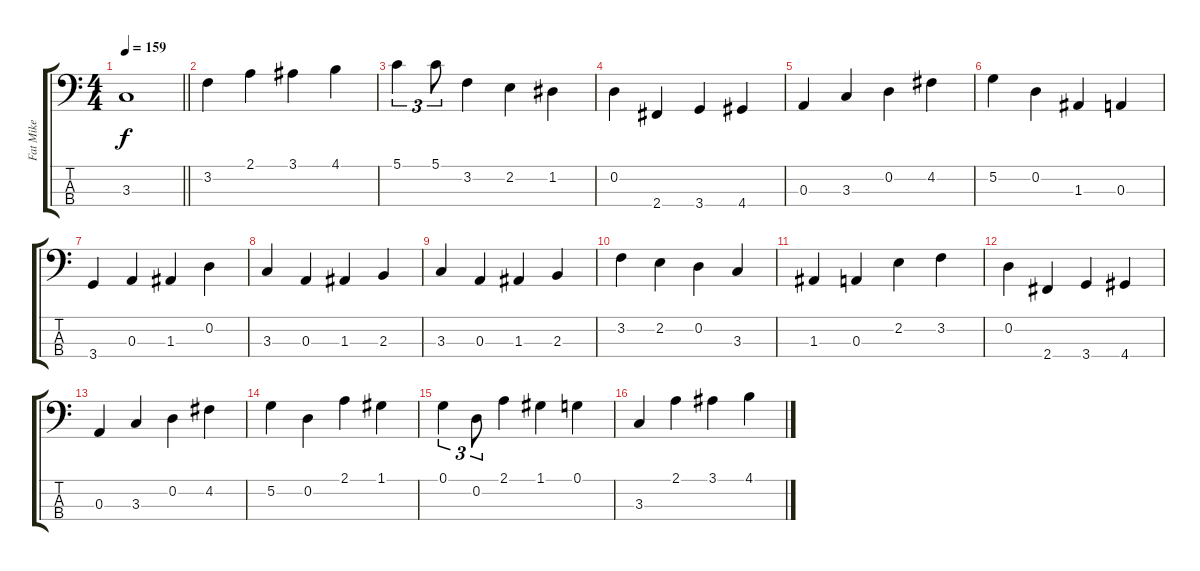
\track ("Fat Mike" "Fat Mike") {instrument electricbasspick}
\staff {score tabs}
\tuning (G2 D2 A1 E1) {hide}
\ts (4 4)
\tempo 159
\clef f4
\barLineRight lightlight
\ks c
3.3{t}.1{dy f} |
\section ("" "")
3.2.4 2.1.4 3.1.4 4.1.4 |
5.1.4{tu (3 2)} 5.1.8{tu (3 2)} 3.2.4 2.2.4 1.2.4 |
0.2.4 2.4.4 3.4.4 4.4.4 |
0.3.4 3.3.4 0.2.4 4.2.4 |
5.2.4 0.2.4 1.3.4 0.3.4 |
3.4.4 0.3.4 1.3.4 0.2.4 |
3.3.4 0.3.4 1.3.4 2.3.4 |
3.3.4 0.3.4 1.3.4 2.3.4 |
3.2.4 2.2.4 0.2.4 3.3.4 |
1.3.4 0.3.4 2.2.4 3.2.4 |
0.2.4 2.4.4 3.4.4 4.4.4 |
0.3.4 3.3.4 0.2.4 4.2.4 |
5.2.4 0.2.4 2.1.4 1.1.4 |
0.1.4{tu (3 2)} 0.2.8{tu (3 2)} 2.1.4 1.1.4 0.1.4 |
3.3.4 2.1.4 3.1.4 4.1.4
